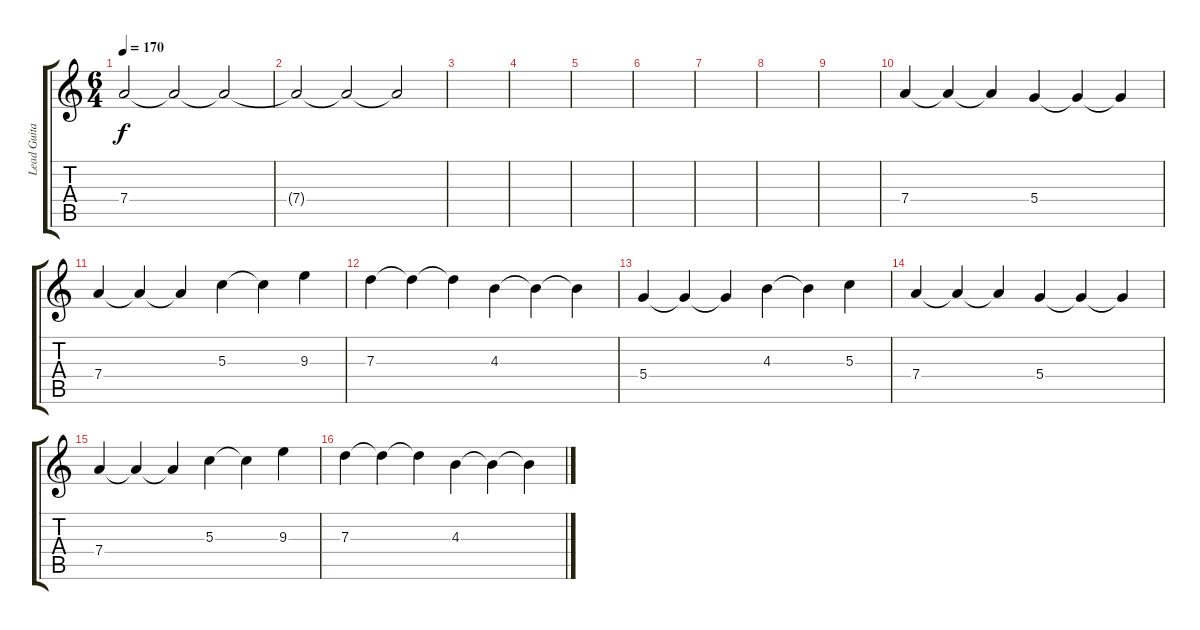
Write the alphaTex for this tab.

\track ("Lead Guitar" "Lead Guita") {instrument distortionguitar}
\staff {score tabs}
\tuning (E4 B3 G3 D3 A2 E2) {hide}
\ts (6 4)
\tempo 170
\clef g2
\ks c
7.4{t}.2{dy f} 7.4{t}.2 7.4{t}.2 |
7.4{t}.2 7.4{t}.2 7.4{t}.2 |
|
|
|
|
|
|
|
7.4.4 7.4{t}.4 7.4{t}.4 5.4.4 5.4{t}.4 5.4{t}.4 |
7.4.4 7.4{t}.4 7.4{t}.4 5.3.4 5.3{t}.4 9.3.4 |
7.3.4 7.3{t}.4 7.3{t}.4 4.3.4 4.3{t}.4 4.3{t}.4 |
5.4.4 5.4{t}.4 5.4{t}.4 4.3.4 4.3{t}.4 5.3.4 |
7.4.4 7.4{t}.4 7.4{t}.4 5.4.4 5.4{t}.4 5.4{t}.4 |
7.4.4 7.4{t}.4 7.4{t}.4 5.3.4 5.3{t}.4 9.3.4 |
7.3.4 7.3{t}.4 7.3{t}.4 4.3.4 4.3{t}.4 4.3{t}.4
